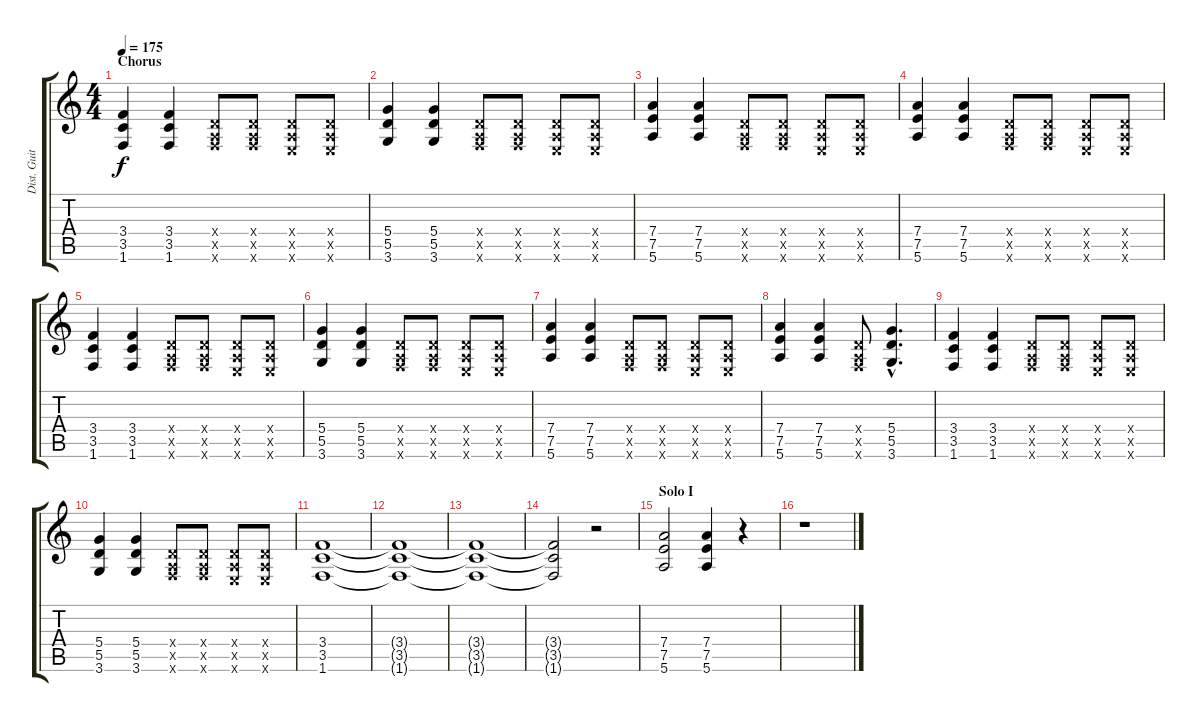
\track ("Dist. Guitar II" "Dist. Guit") {instrument distortionguitar}
\staff {score tabs}
\tuning (E4 B3 G3 D3 A2 E2) {hide}
\ts (4 4)
\section ("" "Chorus")
\tempo 175
\clef g2
\ks c
(3.4 3.5 1.6).4{dy f} (3.4 3.5 1.6).4 (0.4{x} 0.5{x} 1.6{x}).8 (0.4{x} 0.5{x} 1.6{x}).8 (0.4{x} 0.5{x} 0.6{x}).8 (0.4{x} 0.5{x} 0.6{x}).8 |
(5.4 5.5 3.6).4 (5.4 5.5 3.6).4 (0.4{x} 0.5{x} 1.6{x}).8 (0.4{x} 0.5{x} 1.6{x}).8 (0.4{x} 0.5{x} 0.6{x}).8 (0.4{x} 0.5{x} 0.6{x}).8 |
(7.4 7.5 5.6).4 (7.4 7.5 5.6).4 (0.4{x} 0.5{x} 1.6{x}).8 (0.4{x} 0.5{x} 1.6{x}).8 (0.4{x} 0.5{x} 0.6{x}).8 (0.4{x} 0.5{x} 0.6{x}).8 |
(7.4 7.5 5.6).4 (7.4 7.5 5.6).4 (0.4{x} 0.5{x} 1.6{x}).8 (0.4{x} 0.5{x} 1.6{x}).8 (0.4{x} 0.5{x} 0.6{x}).8 (0.4{x} 0.5{x} 0.6{x}).8 |
(3.4 3.5 1.6).4 (3.4 3.5 1.6).4 (0.4{x} 0.5{x} 1.6{x}).8 (0.4{x} 0.5{x} 1.6{x}).8 (0.4{x} 0.5{x} 0.6{x}).8 (0.4{x} 0.5{x} 0.6{x}).8 |
(5.4 5.5 3.6).4 (5.4 5.5 3.6).4 (0.4{x} 0.5{x} 1.6{x}).8 (0.4{x} 0.5{x} 1.6{x}).8 (0.4{x} 0.5{x} 0.6{x}).8 (0.4{x} 0.5{x} 0.6{x}).8 |
(7.4 7.5 5.6).4 (7.4 7.5 5.6).4 (0.4{x} 0.5{x} 1.6{x}).8 (0.4{x} 0.5{x} 1.6{x}).8 (0.4{x} 0.5{x} 0.6{x}).8 (0.4{x} 0.5{x} 0.6{x}).8 |
(7.4 7.5 5.6).4 (7.4 7.5 5.6).4 (0.4{x} 0.5{x} 1.6{x}).8 (5.4{hac} 5.5{hac} 3.6{hac}).4{d} |
(3.4 3.5 1.6).4 (3.4 3.5 1.6).4 (0.4{x} 0.5{x} 1.6{x}).8 (0.4{x} 0.5{x} 1.6{x}).8 (0.4{x} 0.5{x} 0.6{x}).8 (0.4{x} 0.5{x} 0.6{x}).8 |
(5.4 5.5 3.6).4 (5.4 5.5 3.6).4 (0.4{x} 0.5{x} 1.6{x}).8 (0.4{x} 0.5{x} 1.6{x}).8 (0.4{x} 0.5{x} 0.6{x}).8 (0.4{x} 0.5{x} 0.6{x}).8 |
(3.4 3.5 1.6).1 |
(3.4{t} 3.5{t} 1.6{t}).1 |
(3.4{t} 3.5{t} 1.6{t}).1 |
(3.4{t} 3.5{t} 1.6{t}).2 r.2 |
\section ("" "Solo I")
(7.4 7.5 5.6).2{volume 13} (7.4 7.5 5.6).4 r.4 |
r.1
